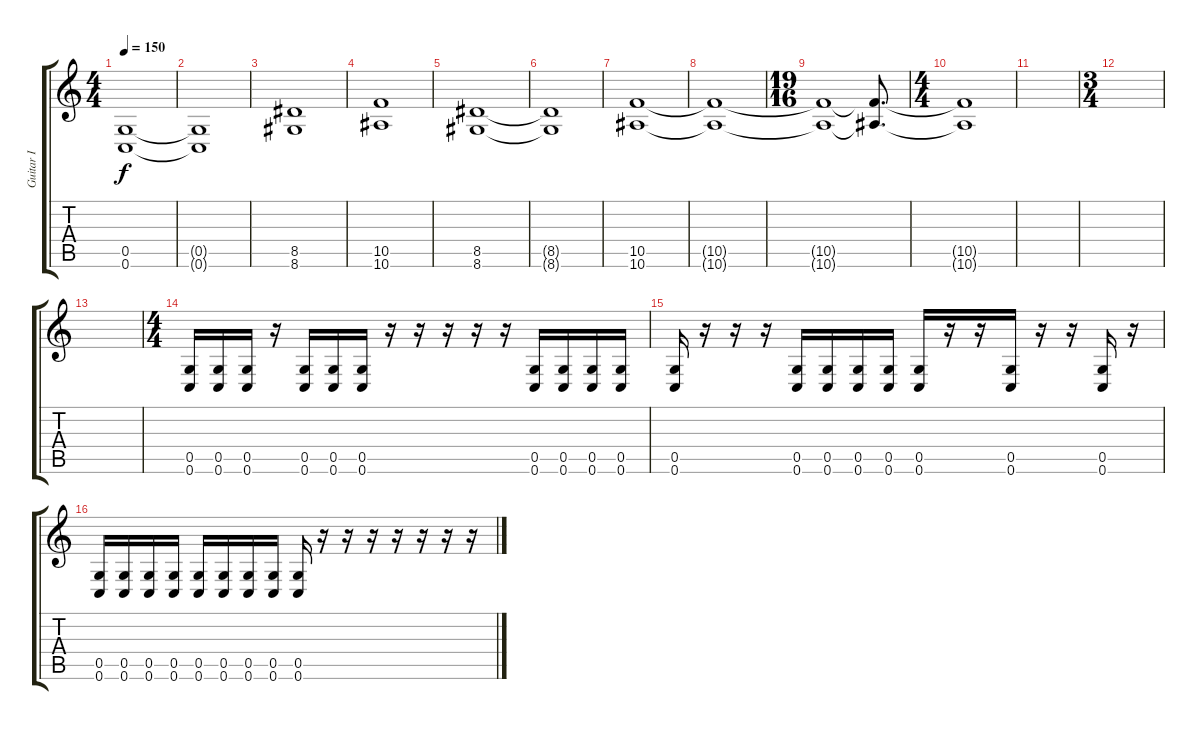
\track ("Guitar I" "Guitar I") {instrument distortionguitar}
\staff {score tabs}
\tuning (D4 A3 F3 C3 G2 C2) {hide}
\ts (4 4)
\tempo 150
\clef g2
\ks c
(0.5 0.6).1{dy f} |
(0.5{t} 0.6{t}).1 |
(8.5 8.6).1 |
(10.5 10.6).1 |
(8.5 8.6).1 |
(8.5{t} 8.6{t}).1 |
(10.5 10.6).1 |
(10.5{t} 10.6{t}).1 |
\ts (19 16)
(10.5{t} 10.6{t}).1 (10.5{t} 10.6{t}).8{d} |
\ts (4 4)
(10.5{t} 10.6{t}).1 |
|
\ts (3 4)
|
|
\ts (4 4)
(0.5 0.6).16 (0.5 0.6).16 (0.5 0.6).16 r.16 (0.5 0.6).16 (0.5 0.6).16 (0.5 0.6).16 r.16 r.16 r.16 r.16 r.16 (0.5 0.6).16 (0.5 0.6).16 (0.5 0.6).16 (0.5 0.6).16 |
(0.5 0.6).16 r.16 r.16 r.16 (0.5 0.6).16 (0.5 0.6).16 (0.5 0.6).16 (0.5 0.6).16 (0.5 0.6).16 r.16 r.16 (0.5 0.6).16 r.16 r.16 (0.5 0.6).16 r.16 |
(0.5 0.6).16 (0.5 0.6).16 (0.5 0.6).16 (0.5 0.6).16 (0.5 0.6).16 (0.5 0.6).16 (0.5 0.6).16 (0.5 0.6).16 (0.5 0.6).16 r.16 r.16 r.16 r.16 r.16 r.16 r.16
